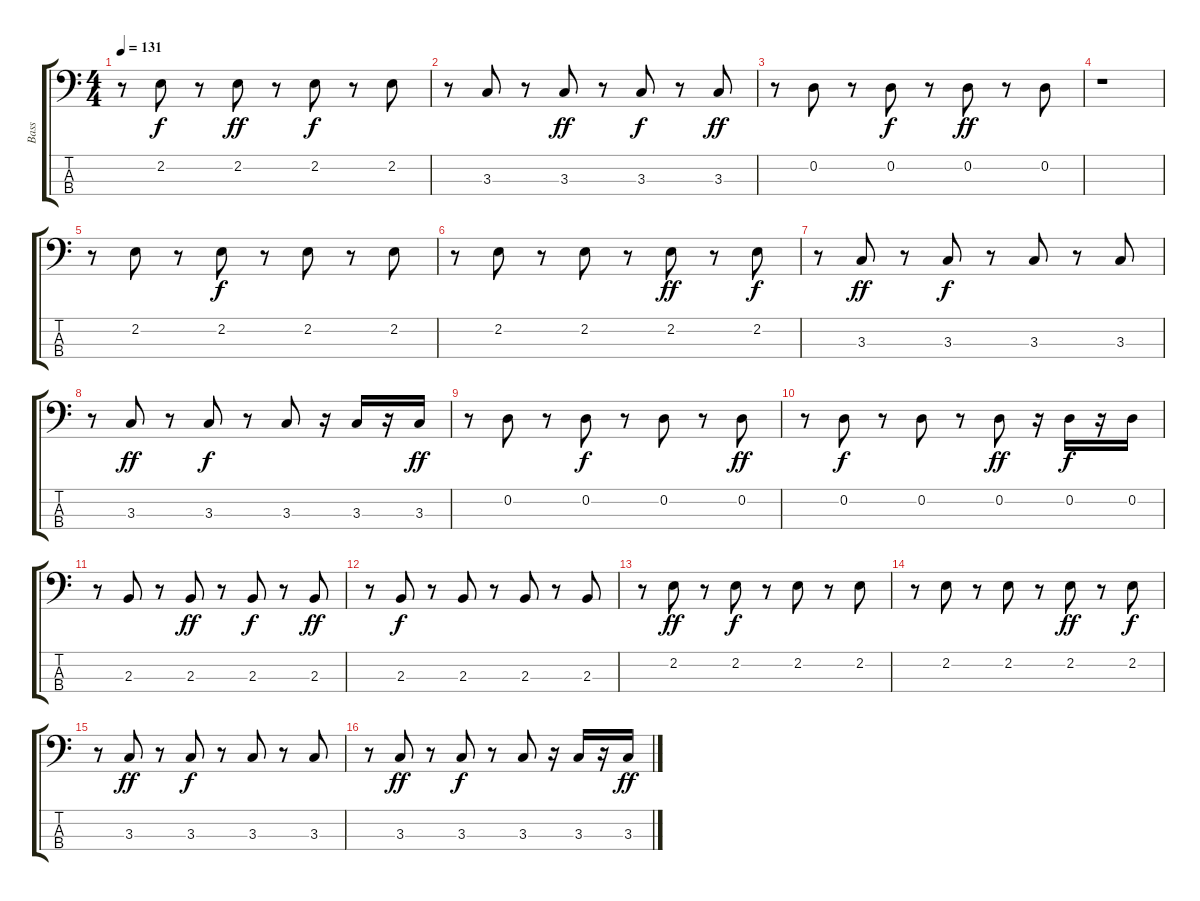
\track ("Bass" "Bass") {instrument synthbass1}
\staff {score tabs}
\tuning (G2 D2 A1 E1) {hide}
\ts (4 4)
\tempo 131
\clef f4
\ks c
r.8{dy ff} 2.2.8{dy f} r.8 2.2.8{dy ff} r.8 2.2.8{dy f} r.8 2.2.8 |
r.8 3.3.8 r.8 3.3.8{dy ff} r.8 3.3.8{dy f} r.8 3.3.8{dy ff} |
r.8 0.2.8 r.8 0.2.8{dy f} r.8 0.2.8{dy ff} r.8 0.2.8 |
r.1 |
r.8 2.2.8 r.8 2.2.8{dy f} r.8 2.2.8 r.8 2.2.8 |
r.8 2.2.8 r.8 2.2.8 r.8 2.2.8{dy ff} r.8 2.2.8{dy f} |
r.8 3.3.8{dy ff} r.8 3.3.8{dy f} r.8 3.3.8 r.8 3.3.8 |
r.8 3.3.8{dy ff} r.8 3.3.8{dy f} r.8 3.3.8 r.16 3.3.16 r.16 3.3.16{dy ff} |
r.8 0.2.8 r.8 0.2.8{dy f} r.8 0.2.8 r.8 0.2.8{dy ff} |
r.8 0.2.8{dy f} r.8 0.2.8 r.8 0.2.8{dy ff} r.16 0.2.16{dy f} r.16 0.2.16 |
r.8 2.3.8 r.8 2.3.8{dy ff} r.8 2.3.8{dy f} r.8 2.3.8{dy ff} |
r.8 2.3.8{dy f} r.8 2.3.8 r.8 2.3.8 r.8 2.3.8 |
r.8 2.2.8{dy ff} r.8 2.2.8{dy f} r.8 2.2.8 r.8 2.2.8 |
r.8 2.2.8 r.8 2.2.8 r.8 2.2.8{dy ff} r.8 2.2.8{dy f} |
r.8 3.3.8{dy ff} r.8 3.3.8{dy f} r.8 3.3.8 r.8 3.3.8 |
r.8 3.3.8{dy ff} r.8 3.3.8{dy f} r.8 3.3.8 r.16 3.3.16 r.16 3.3.16{dy ff}
